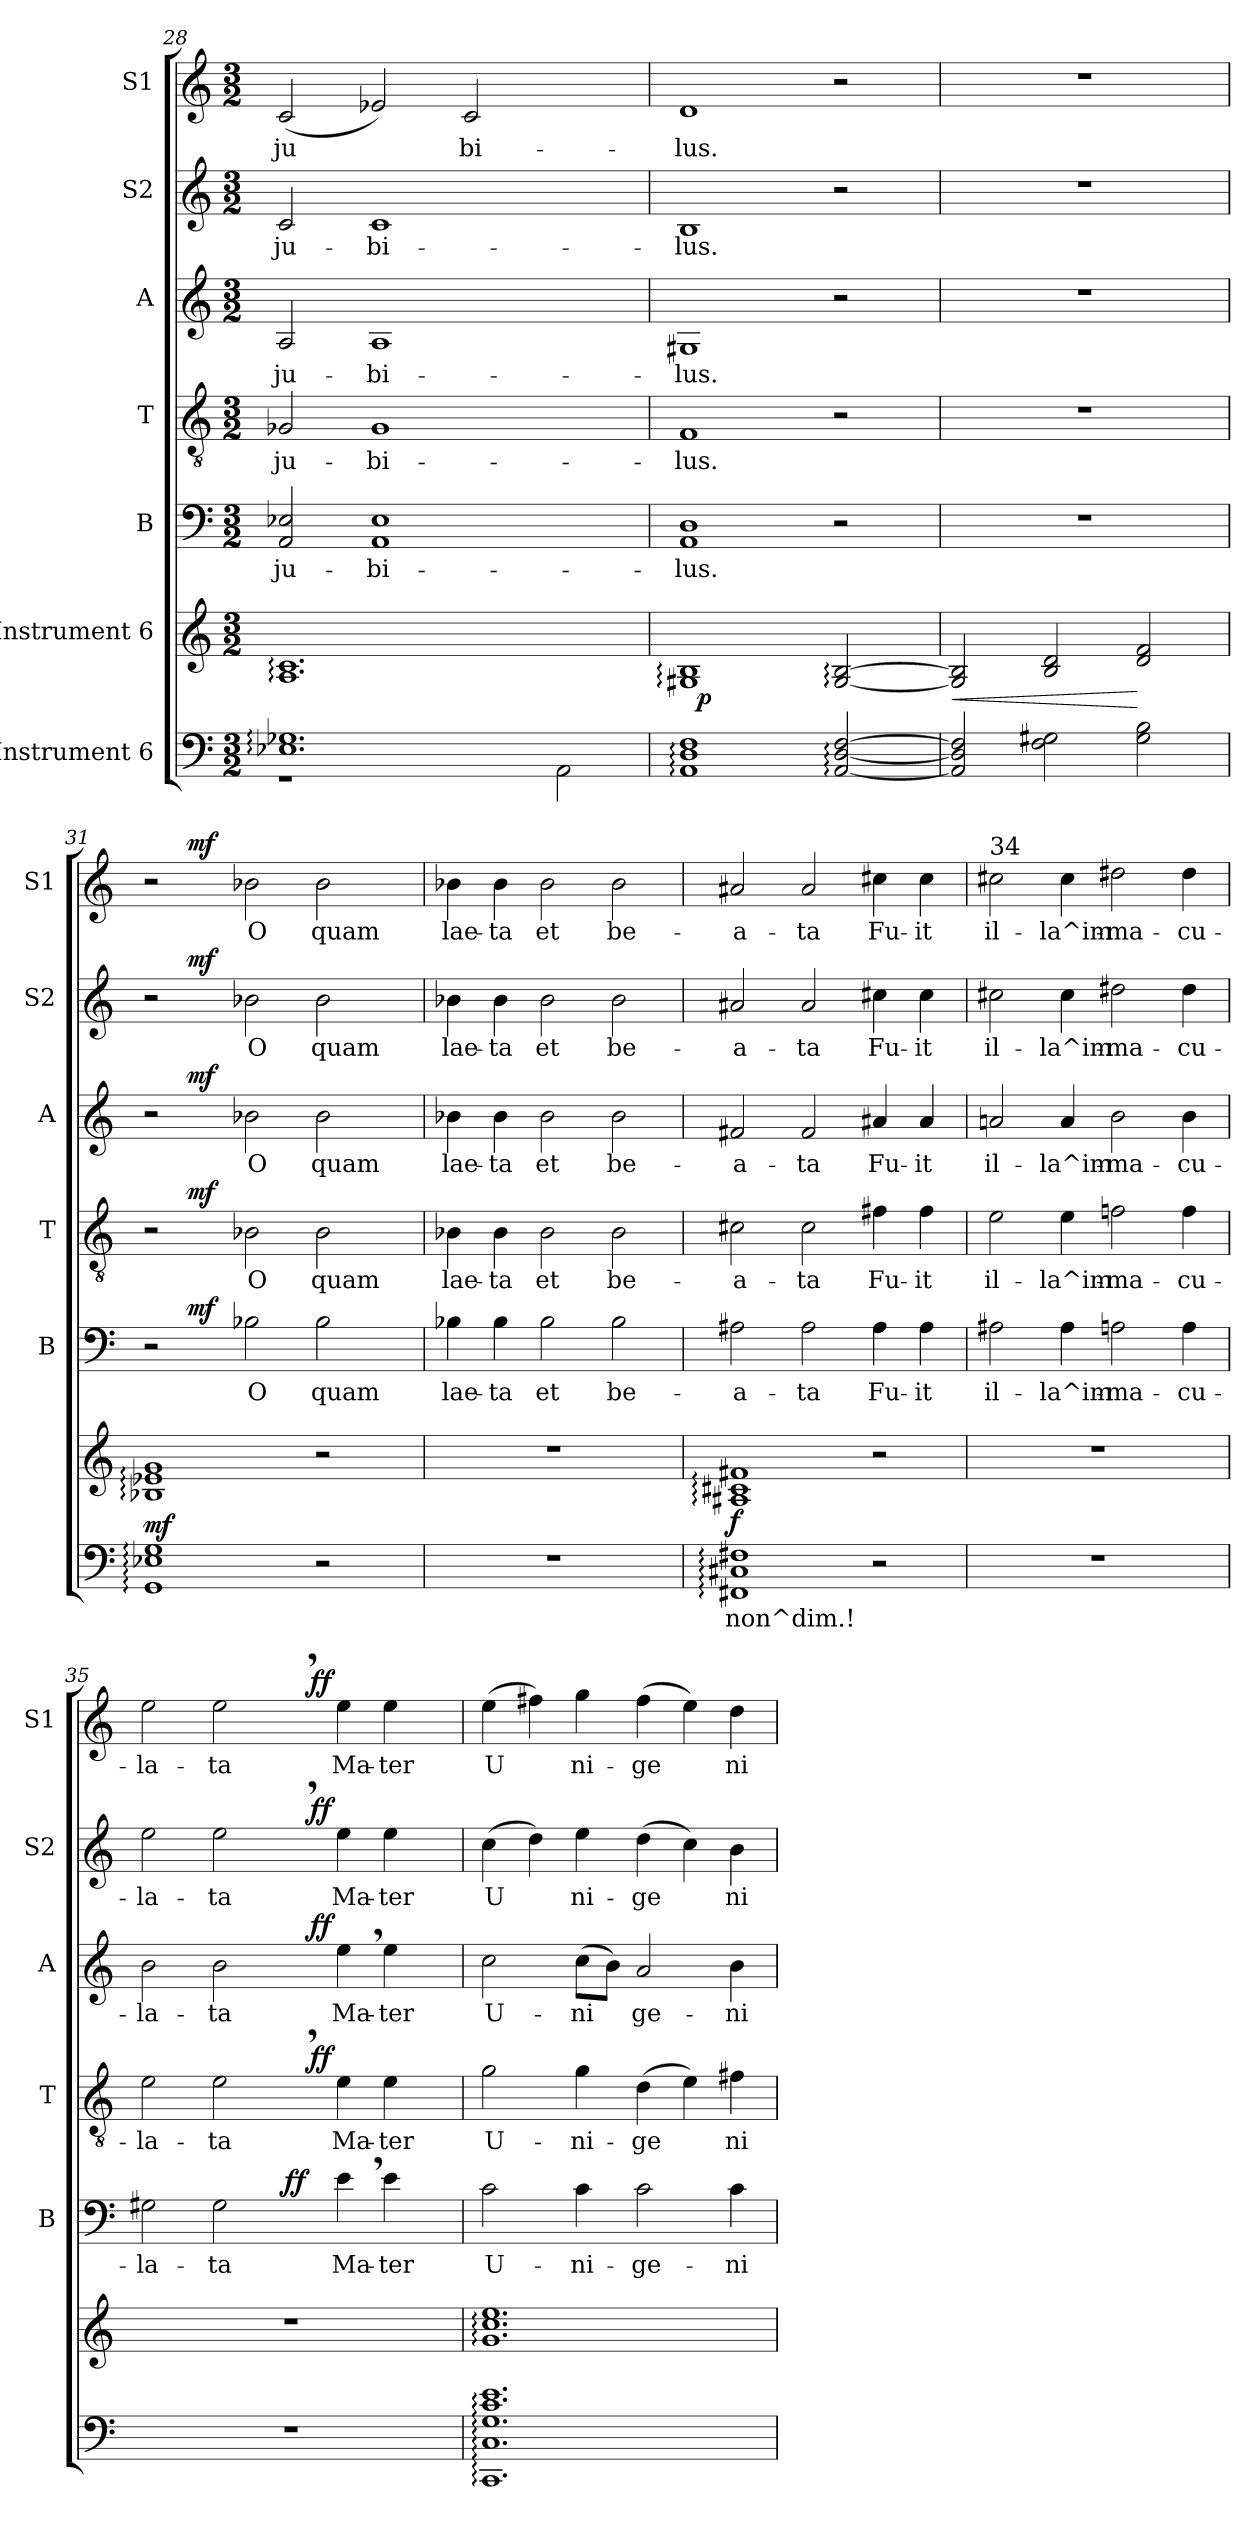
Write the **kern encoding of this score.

**kern	**text	**dynam	**kern	**dynam	**kern	**text	**dynam	**kern	**text	**dynam	**kern	**text	**dynam	**kern	**text	**dynam	**kern	**text	**dynam
*part7	*part7	*part7	*part6	*part6	*part5	*part5	*part5	*part4	*part4	*part4	*part3	*part3	*part3	*part2	*part2	*part2	*part1	*part1	*part1
*staff7	*staff7	*staff7	*staff6	*staff6	*staff5	*staff5	*staff5	*staff4	*staff4	*staff4	*staff3	*staff3	*staff3	*staff2	*staff2	*staff2	*staff1	*staff1	*staff1
*I"Instrument 6	*	*	*I"Instrument 6	*	*I"B	*	*	*I"T	*	*	*I"A	*	*	*I"S2	*	*	*I"S1	*	*
*	*	*	*	*	*I'B	*	*	*I'T	*	*	*I'A	*	*	*I'S2	*	*	*I'S1	*	*
*clefF4	*	*	*clefG2	*	*clefF4	*	*	*clefGv2	*	*	*clefG2	*	*	*clefG2	*	*	*clefG2	*	*
*k[]	*	*	*k[]	*	*k[]	*	*	*k[]	*	*	*k[]	*	*	*k[]	*	*	*k[]	*	*
*C:	*	*	*C:	*	*C:	*	*	*C:	*	*	*C:	*	*	*C:	*	*	*C:	*	*
*M3/2	*	*	*M3/2	*	*M3/2	*	*	*M3/2	*	*	*M3/2	*	*	*M3/2	*	*	*M3/2	*	*
=28	=28	=28	=28	=28	=28	=28	=28	=28	=28	=28	=28	=28	=28	=28	=28	=28	=28	=28	=28
*^	*	*	*	*	*	*	*	*	*	*	*	*	*	*	*	*	*	*	*
!	!	!	!	!	!	!	!LO:LY:b:cj	!	!	!LO:LY:b:cj	!	!	!LO:LY:b:cj	!	!	!LO:LY:b:cj	!	!	!LO:LY:b:cj	!
1.G-X: 1.E-X:	1r	.	.	1.A: 1.c:	.	2E-X/ 2AA/	ju-	.	2G-X/	ju-	.	2A/	ju-	.	2c/	ju-	.	(<2c/	ju-	.
!	!	!	!	!	!	!	!LO:LY:b:cj	!	!	!LO:LY:b:cj	!	!	!LO:LY:b:cj	!	!	!LO:LY:b:cj	!	!	!LO:LY:b:cj	!
.	.	.	.	.	.	1E- 1AA	-bi-	.	1G-	-bi-	.	1A	-bi-	.	1c	-bi-	.	2e-X/)	--	.
!	!	!	!	!	!	!	!	!	!	!	!	!	!	!	!	!	!	!	!LO:LY:b:cj	!
.	1ryy	.	.	.	.	.	.	.	.	.	.	.	.	.	.	.	.	2c/	-bi-	.
!	!	!LO:LY:b	!	!	!	!	!	!	!	!	!	!	!	!	!	!	!	!	!	!
2AA\	.	.	.	2ryy	.	2ryy	.	.	2ryy	.	.	2ryy	.	.	2ryy	.	.	2ryy	.	.
*v	*v	*	*	*	*	*	*	*	*	*	*	*	*	*	*	*	*	*	*	*
=29	=29	=29	=29	=29	=29	=29	=29	=29	=29	=29	=29	=29	=29	=29	=29	=29	=29	=29	=29
!	!LO:LY:b	!	!	!	!	!LO:LY:b:cj	!	!	!LO:LY:b:cj	!	!	!LO:LY:b:cj	!	!	!LO:LY:b:cj	!	!	!LO:LY:b:cj	!
*	*	*	*^	*	*	*	*	*	*	*	*	*	*	*	*	*	*	*	*
1D: 1AA: 1F:	.	.	1B: 1G#X:	32ryy	.	1D 1AA	-lus.	.	1F	-lus.	.	1G#X	-lus.	.	1B	-lus.	.	1d	-lus.	.
!	!	!	!	!	!LO:DY:b	!	!	!	!	!	!	!	!	!	!	!	!	!	!	!
.	.	.	.	1ryy	p	.	.	.	.	.	.	.	.	.	.	.	.	.	.	.
!	!LO:LY:b	!	!	!	!	!	!	!	!	!	!	!	!	!	!	!	!	!	!	!
[>2F/: [>2D/: [>2AA/:	.	.	[>2B/: [>2G#/:	.	.	2r	.	.	2r	.	.	2r	.	.	2r	.	.	2r	.	.
.	.	.	.	4...ryy	.	.	.	.	.	.	.	.	.	.	.	.	.	.	.	.
!!LO:PB:g=z
=30	=30	=30	=30	=30	=30	=30	=30	=30	=30	=30	=30	=30	=30	=30	=30	=30	=30	=30	=30	=30
!	!LO:LY:b	!	!	!	!LO:HP:b	!	!	!	!	!	!	!	!	!	!	!	!	!	!	!
*	*	*	*v	*v	*	*	*	*	*	*	*	*	*	*	*	*	*	*	*	*
2F/] 2D/] 2AA/]	.	.	2G#/] 2B/]	<	1.r	.	.	1.r	.	.	1.r	.	.	1.r	.	.	1.r	.	.
!	!LO:LY:b	!	!	!	!	!	!	!	!	!	!	!	!	!	!	!	!	!	!
2F\ 2G#X\	.	.	2d/ 2B/	.	.	.	.	.	.	.	.	.	.	.	.	.	.	.	.
!	!LO:LY:b	!	!	!	!	!	!	!	!	!	!	!	!	!	!	!	!	!	!
2G#\ 2B\	.	.	2f/ 2d/	[	.	.	.	.	.	.	.	.	.	.	.	.	.	.	.
=31	=31	=31	=31	=31	=31	=31	=31	=31	=31	=31	=31	=31	=31	=31	=31	=31	=31	=31	=31
!	!LO:LY:b	!LO:DY:a	!	!	!	!	!	!	!	!	!	!	!	!	!	!	!	!	!
*	*	*	*	*	*^	*	*	*^	*	*	*^	*	*	*^	*	*	*^	*	*
1G: 1GG: 1E-X:	.	mf	1e-X: 1B-X: 1g:	.	2r	8ryy	.	.	2r	8ryy	.	.	2r	8ryy	.	.	2r	8ryy	.	.	2r	8ryy	.	.
.	.	.	.	.	.	32ryy	.	.	.	32ryy	.	.	.	32ryy	.	.	.	32ryy	.	.	.	32ryy	.	.
!	!	!	!	!	!	!	!	!LO:DY:a	!	!	!	!LO:DY:a	!	!	!	!LO:DY:a	!	!	!	!LO:DY:a	!	!	!	!LO:DY:a
.	.	.	.	.	.	1ryy	.	mf	.	1ryy	.	mf	.	1ryy	.	mf	.	1ryy	.	mf	.	1ryy	.	mf
!	!	!	!	!	!	!	!LO:LY:b:cj	!	!	!	!LO:LY:b:cj	!	!	!	!LO:LY:b:cj	!	!	!	!LO:LY:b:cj	!	!	!	!LO:LY:b:cj	!
.	.	.	.	.	2B-X\	.	O	.	2B-X\	.	O	.	2b-X\	.	O	.	2b-X\	.	O	.	2b-X\	.	O	.
!	!	!	!	!	!	!	!LO:LY:b:cj	!	!	!	!LO:LY:b:cj	!	!	!	!LO:LY:b:cj	!	!	!	!LO:LY:b:cj	!	!	!	!LO:LY:b:cj	!
2r	.	.	2r	.	2B-\	.	quam	.	2B-\	.	quam	.	2b-\	.	quam	.	2b-\	.	quam	.	2b-\	.	quam	.
.	.	.	.	.	.	4ryy	.	.	.	4ryy	.	.	.	4ryy	.	.	.	4ryy	.	.	.	4ryy	.	.
.	.	.	.	.	.	16.ryy	.	.	.	16.ryy	.	.	.	16.ryy	.	.	.	16.ryy	.	.	.	16.ryy	.	.
=32	=32	=32	=32	=32	=32	=32	=32	=32	=32	=32	=32	=32	=32	=32	=32	=32	=32	=32	=32	=32	=32	=32	=32	=32
!	!	!	!	!	!	!	!LO:LY:b:cj	!	!	!	!LO:LY:b:cj	!	!	!	!LO:LY:b:cj	!	!	!	!LO:LY:b:cj	!	!	!	!LO:LY:b:cj	!
*	*	*	*	*	*v	*v	*	*	*	*	*	*	*v	*v	*	*	*v	*v	*	*	*v	*v	*	*
*	*	*	*	*	*	*	*	*v	*v	*	*	*	*	*	*	*	*	*	*	*
1.r	.	.	1.r	.	4B-X\	lae-	.	4B-X\	lae-	.	4b-X\	lae-	.	4b-X\	lae-	.	4b-X\	lae-	.
!	!	!	!	!	!	!LO:LY:b:cj	!	!	!LO:LY:b:cj	!	!	!LO:LY:b:cj	!	!	!LO:LY:b:cj	!	!	!LO:LY:b:cj	!
.	.	.	.	.	4B-\	-ta	.	4B-\	-ta	.	4b-\	-ta	.	4b-\	-ta	.	4b-\	-ta	.
!	!	!	!	!	!	!LO:LY:b:cj	!	!	!LO:LY:b:cj	!	!	!LO:LY:b:cj	!	!	!LO:LY:b:cj	!	!	!LO:LY:b:cj	!
.	.	.	.	.	2B-\	et	.	2B-\	et	.	2b-\	et	.	2b-\	et	.	2b-\	et	.
!	!	!	!	!	!	!LO:LY:b:cj	!	!	!LO:LY:b:cj	!	!	!LO:LY:b:cj	!	!	!LO:LY:b:cj	!	!	!LO:LY:b:cj	!
.	.	.	.	.	2B-\	be-	.	2B-\	be-	.	2b-\	be-	.	2b-\	be-	.	2b-\	be-	.
=33	=33	=33	=33	=33	=33	=33	=33	=33	=33	=33	=33	=33	=33	=33	=33	=33	=33	=33	=33
!	!LO:LY:b	!	!	!LO:DY:b	!	!LO:LY:b:cj	!	!	!LO:LY:b:cj	!	!	!LO:LY:b:cj	!	!	!LO:LY:b:cj	!	!	!LO:LY:b:cj	!
1F#X: 1FF#X: 1C#X:	non^dim.!	.	1c#X: 1A#X: 1f#X:	f	2A#X\	-a-	.	2c#X\	-a-	.	2f#X/	-a-	.	2a#X/	-a-	.	2a#X/	-a-	.
!	!	!	!	!	!	!LO:LY:b:cj	!	!	!LO:LY:b:cj	!	!	!LO:LY:b:cj	!	!	!LO:LY:b:cj	!	!	!LO:LY:b:cj	!
.	.	.	.	.	2A#\	-ta	.	2c#\	-ta	.	2f#/	-ta	.	2a#/	-ta	.	2a#/	-ta	.
!	!	!	!	!	!	!LO:LY:b:cj	!	!	!LO:LY:b:cj	!	!	!LO:LY:b:cj	!	!	!LO:LY:b:cj	!	!	!LO:LY:b:cj	!
2r	.	.	2r	.	4A#\	Fu-	.	4f#X\	Fu-	.	4a#X/	Fu-	.	4cc#X\	Fu-	.	4cc#X\	Fu-	.
!	!	!	!	!	!	!LO:LY:b:cj	!	!	!LO:LY:b:cj	!	!	!LO:LY:b:cj	!	!	!LO:LY:b:cj	!	!	!LO:LY:b:cj	!
.	.	.	.	.	4A#\	-it	.	4f#\	-it	.	4a#/	-it	.	4cc#\	-it	.	4cc#\	-it	.
!!LO:PB:g=z
=34	=34	=34	=34	=34	=34	=34	=34	=34	=34	=34	=34	=34	=34	=34	=34	=34	=34	=34	=34
!	!	!	!	!	!	!	!	!	!	!	!	!	!	!	!	!	!LO:TX:a:t=34	!	!
!	!	!	!	!	!	!LO:LY:b:cj	!	!	!LO:LY:b:cj	!	!	!LO:LY:b:cj	!	!	!LO:LY:b:cj	!	!	!LO:LY:b:cj	!
1.r	.	.	1.r	.	2A#X\	il-	.	2e\	il-	.	2an/	il-	.	2cc#X\	il-	.	2cc#X\	il-	.
!	!	!	!	!	!	!LO:LY:b:cj	!	!	!LO:LY:b:cj	!	!	!LO:LY:b:cj	!	!	!LO:LY:b:cj	!	!	!LO:LY:b:cj	!
.	.	.	.	.	4A#\	-la^im-	.	4e\	-la^im-	.	4a/	-la^im-	.	4cc#\	-la^im-	.	4cc#\	-la^im-	.
!	!	!	!	!	!	!LO:LY:b:cj	!	!	!LO:LY:b:cj	!	!	!LO:LY:b:cj	!	!	!LO:LY:b:cj	!	!	!LO:LY:b:cj	!
.	.	.	.	.	2An\	-ma-	.	2fn\	-ma-	.	2b\	-ma-	.	2dd#X\	-ma-	.	2dd#X\	-ma-	.
!	!	!	!	!	!	!LO:LY:b:cj	!	!	!LO:LY:b:cj	!	!	!LO:LY:b:cj	!	!	!LO:LY:b:cj	!	!	!LO:LY:b:cj	!
.	.	.	.	.	4A\	-cu-	.	4f\	-cu-	.	4b\	-cu-	.	4dd#\	-cu-	.	4dd#\	-cu-	.
=35	=35	=35	=35	=35	=35	=35	=35	=35	=35	=35	=35	=35	=35	=35	=35	=35	=35	=35	=35
!	!	!	!	!	!	!LO:LY:b:cj	!	!	!LO:LY:b:cj	!	!	!LO:LY:b:cj	!	!	!LO:LY:b:cj	!	!	!LO:LY:b:cj	!
*	*	*	*	*	*^	*	*	*^	*	*	*^	*	*	*^	*	*	*^	*	*
1.r	.	.	1.r	.	2G#X\	2ryy	-la-	.	2e\	2ryy	-la-	.	2b\	2ryy	-la-	.	2ee\	2ryy	-la-	.	2ee\	2ryy	-la-	.
!	!	!	!	!	!	!	!LO:LY:b:cj	!	!	!	!LO:LY:b:cj	!	!	!	!LO:LY:b:cj	!	!	!	!LO:LY:b:cj	!	!	!	!LO:LY:b:cj	!
.	.	.	.	.	2G#\	4ryy	-ta	.	2e,>\	4ryy	-ta	.	2b\	4ryy	-ta	.	2ee,>\	4ryy	-ta	.	2ee,>\	4ryy	-ta	.
.	.	.	.	.	.	16.ryy	.	.	.	8ryy	.	.	.	8ryy	.	.	.	8ryy	.	.	.	8ryy	.	.
!	!	!	!	!	!	!	!	!LO:DY:a	!	!	!	!	!	!	!	!	!	!	!	!	!	!	!	!
.	.	.	.	.	.	2ryy	.	ff	.	.	.	.	.	.	.	.	.	.	.	.	.	.	.	.
.	.	.	.	.	.	.	.	.	.	32ryy	.	.	.	32ryy	.	.	.	32ryy	.	.	.	32ryy	.	.
!	!	!	!	!	!	!	!	!	!	!	!	!LO:DY:a	!	!	!	!LO:DY:a	!	!	!	!LO:DY:a	!	!	!	!LO:DY:a
.	.	.	.	.	.	.	.	.	.	2ryy	.	ff	.	2ryy	.	ff	.	2ryy	.	ff	.	2ryy	.	ff
!	!	!	!	!	!	!	!LO:LY:b:cj	!	!	!	!LO:LY:b:cj	!	!	!	!LO:LY:b:cj	!	!	!	!LO:LY:b:cj	!	!	!	!LO:LY:b:cj	!
.	.	.	.	.	4e,<\	.	Ma-	.	4e\	.	Ma-	.	4ee,>\	.	Ma-	.	4ee\	.	Ma-	.	4ee\	.	Ma-	.
!	!	!	!	!	!	!	!LO:LY:b:cj	!	!	!	!LO:LY:b:cj	!	!	!	!LO:LY:b:cj	!	!	!	!LO:LY:b:cj	!	!	!	!LO:LY:b:cj	!
.	.	.	.	.	4e\	.	-ter	.	4e\	.	-ter	.	4ee\	.	-ter	.	4ee\	.	-ter	.	4ee\	.	-ter	.
.	.	.	.	.	.	8ryy	.	.	.	.	.	.	.	.	.	.	.	.	.	.	.	.	.	.
.	.	.	.	.	.	.	.	.	.	16.ryy	.	.	.	16.ryy	.	.	.	16.ryy	.	.	.	16.ryy	.	.
.	.	.	.	.	.	32ryy	.	.	.	.	.	.	.	.	.	.	.	.	.	.	.	.	.	.
=36	=36	=36	=36	=36	=36	=36	=36	=36	=36	=36	=36	=36	=36	=36	=36	=36	=36	=36	=36	=36	=36	=36	=36	=36
!	!LO:LY:b	!	!	!	!	!	!LO:LY:b:cj	!	!	!	!LO:LY:b:cj	!	!	!	!LO:LY:b:cj	!	!	!	!LO:LY:b:cj	!	!	!	!LO:LY:b:cj	!
*	*	*	*	*	*v	*v	*	*	*	*	*	*	*v	*v	*	*	*v	*v	*	*	*v	*v	*	*
*	*	*	*	*	*	*	*	*v	*v	*	*	*	*	*	*	*	*	*	*	*
1.e: 1.c: 1.G: 1.C: 1.CC:	.	.	1.ee: 1.cc: 1.g:	.	2c\	U-	.	2g\	U-	.	2cc\	U-	.	(>4cc\	U-	.	(>4ee\	U-	.
!	!	!	!	!	!	!	!	!	!	!	!	!	!	!	!LO:LY:b:cj	!	!	!LO:LY:b:cj	!
.	.	.	.	.	.	.	.	.	.	.	.	.	.	4dd\)	--	.	4ff#X\)	--	.
!	!	!	!	!	!	!LO:LY:b:cj	!	!	!LO:LY:b:cj	!	!	!LO:LY:b:cj	!	!	!LO:LY:b:cj	!	!	!LO:LY:b:cj	!
.	.	.	.	.	4c\	-ni-	.	4g\	-ni-	.	(>8cc\L	-ni-	.	4ee\	-ni-	.	4gg\	-ni-	.
!	!	!	!	!	!	!	!	!	!	!	!	!LO:LY:b:cj	!	!	!	!	!	!	!
.	.	.	.	.	.	.	.	.	.	.	8b\J)	--	.	.	.	.	.	.	.
!	!	!	!	!	!	!LO:LY:b:cj	!	!	!LO:LY:b:cj	!	!	!LO:LY:b:cj	!	!	!LO:LY:b:cj	!	!	!LO:LY:b:cj	!
.	.	.	.	.	2c\	-ge-	.	(>4d\	-ge-	.	2a/	-ge-	.	(>4dd\	-ge-	.	(>4ff#\	-ge-	.
!	!	!	!	!	!	!	!	!	!LO:LY:b:cj	!	!	!	!	!	!LO:LY:b:cj	!	!	!LO:LY:b:cj	!
.	.	.	.	.	.	.	.	4e\)	--	.	.	.	.	4cc\)	--	.	4ee\)	--	.
!	!	!	!	!	!	!LO:LY:b:cj	!	!	!LO:LY:b:cj	!	!	!LO:LY:b:cj	!	!	!LO:LY:b:cj	!	!	!LO:LY:b:cj	!
.	.	.	.	.	4c\	-ni-	.	4f#X\	-ni-	.	4b\	-ni-	.	4b\	-ni-	.	4dd\	-ni-	.
=	=	=	=	=	=	=	=	=	=	=	=	=	=	=	=	=	=	=	=
*-	*-	*-	*-	*-	*-	*-	*-	*-	*-	*-	*-	*-	*-	*-	*-	*-	*-	*-	*-
